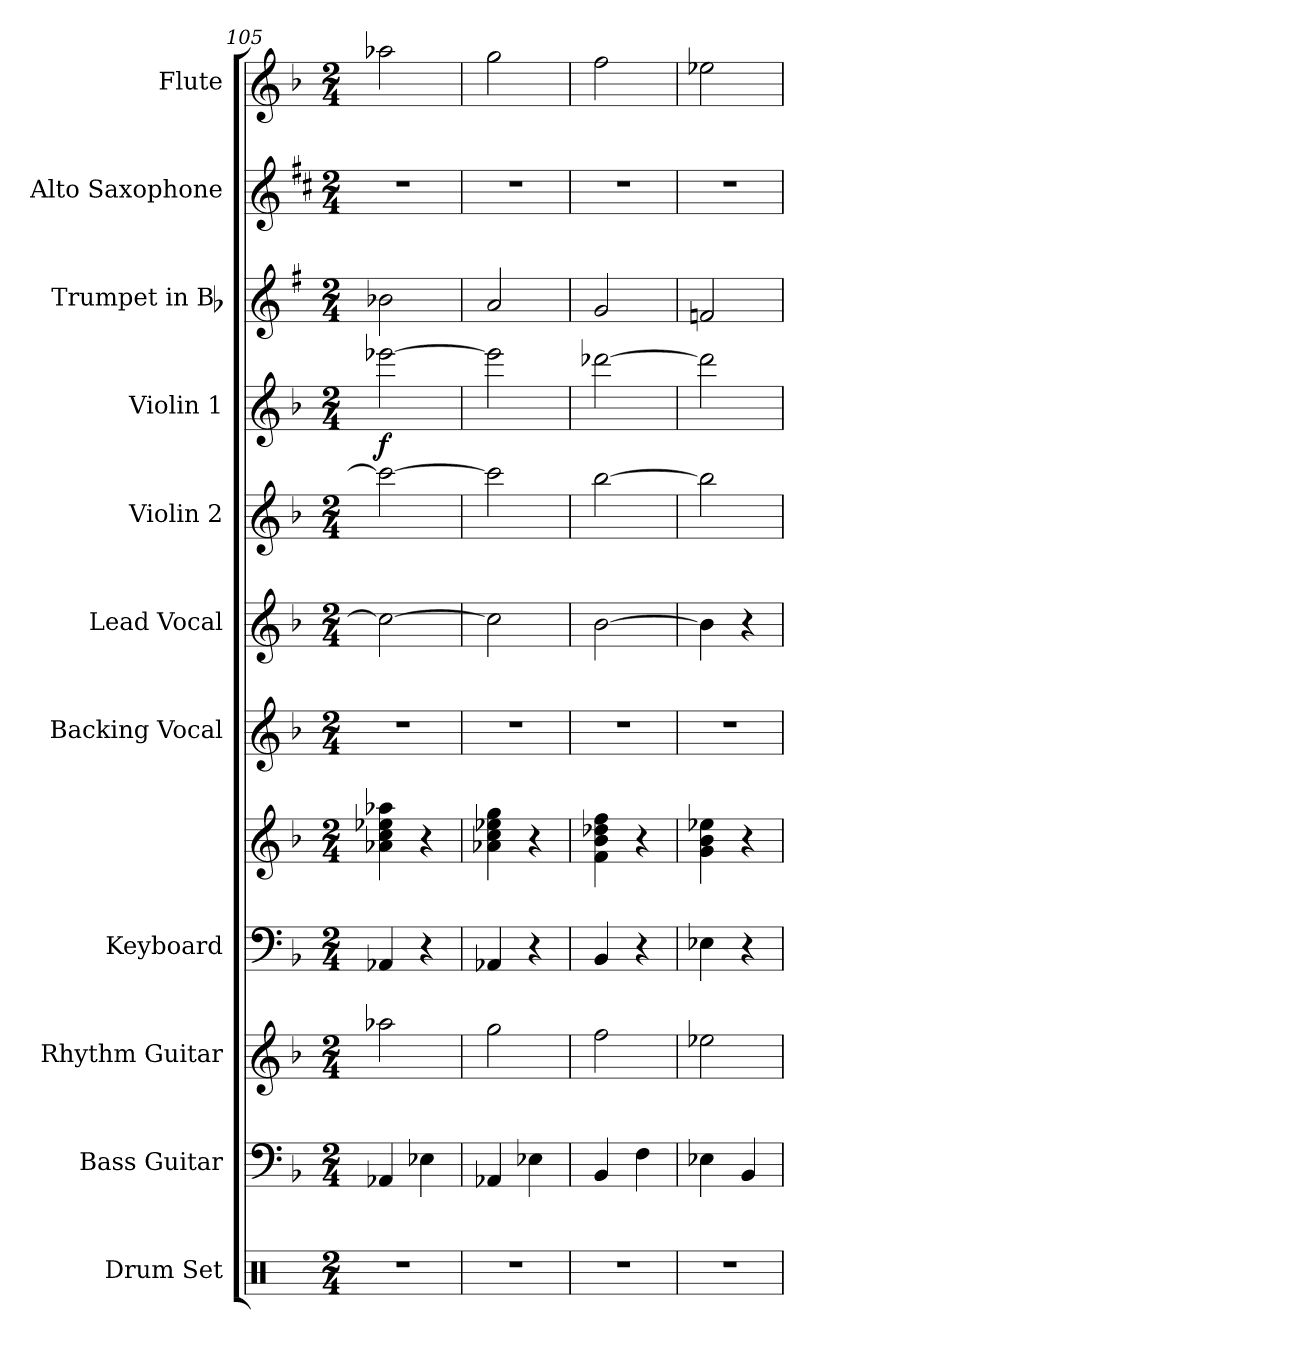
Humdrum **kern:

**kern	**kern	**kern	**kern	**kern	**kern	**kern	**kern	**kern	**dynam	**kern	**kern	**kern
*part11	*part10	*part9	*part8	*part8	*part7	*part6	*part5	*part4	*part4	*part3	*part2	*part1
*staff12	*staff11	*staff10	*staff9	*staff8	*staff7	*staff6	*staff5	*staff4	*staff4	*staff3	*staff2	*staff1
*I"Drum Set	*I"Bass Guitar	*I"Rhythm Guitar	*I"Keyboard	*	*I"Backing Vocal	*I"Lead Vocal	*I"Violin 2	*I"Violin 1	*	*I"Trumpet in Bb	*I"Alto Saxophone	*I"Flute
*I'Dr.	*I'Bass	*I'Rhy.	*I'Kbd.	*	*	*	*I'Vln. 2	*I'Vln. 1	*	*I'Tpt.	*I'Alto Sax.	*I'Fl.
*clefX	*clefF4	*clefG2	*clefF4	*clefG2	*clefG2	*clefG2	*clefG2	*clefG2	*	*clefG2	*clefG2	*clefG2
*	*ITrd7c12	*ITrd7c12	*	*	*	*	*	*	*	*ITrd1c2	*ITrd5c9	*
*k[]	*k[b-]	*k[b-]	*k[b-]	*k[b-]	*k[b-]	*k[b-]	*k[b-]	*k[b-]	*	*k[b-]	*k[b-]	*k[b-]
*C:	*F:	*F:	*F:	*F:	*F:	*F:	*F:	*F:	*	*F:	*F:	*F:
*M2/4	*M2/4	*M2/4	*M2/4	*M2/4	*M2/4	*M2/4	*M2/4	*M2/4	*	*M2/4	*M2/4	*M2/4
=105	=105	=105	=105	=105	=105	=105	=105	=105	=105	=105	=105	=105
!LO:N:vis=1	!	!	!	!	!LO:N:vis=1	!	!	!	!	!	!LO:N:vis=1	!
2r	4AAA-Xi/	2a-Xi\	4AA-Xi/	4a-Xi\ 4cci 4ee-Xi 4aa-Xi	2r	2cci\_<	2ccci\_>	[>2eee-Xi\	f	2a-Xi\	2r	2aa-Xi\
.	4EE-Xi\	.	4r	4r	.	.	.	.	.	.	.	.
=106	=106	=106	=106	=106	=106	=106	=106	=106	=106	=106	=106	=106
!LO:N:vis=1	!	!	!	!	!LO:N:vis=1	!	!	!	!	!	!LO:N:vis=1	!
2r	4AAA-Xi/	2gi\	4AA-Xi/	4a-Xi\ 4cci 4ee-Xi 4ggi	2r	2cci\]	2ccci\]	2eee-i\]	.	2gi/	2r	2ggi\
.	4EE-Xi\	.	4r	4r	.	.	.	.	.	.	.	.
=107	=107	=107	=107	=107	=107	=107	=107	=107	=107	=107	=107	=107
!LO:N:vis=1	!	!	!	!	!LO:N:vis=1	!	!	!	!	!	!LO:N:vis=1	!
2r	4BBB-i/	2fi\	4BB-i/	4fi\ 4b-i 4dd-Xi 4ffi	2r	[>2b-i\	[>2bb-i\	[>2ddd-Xi\	.	2fi/	2r	2ffi\
.	4FFi\	.	4r	4r	.	.	.	.	.	.	.	.
=108	=108	=108	=108	=108	=108	=108	=108	=108	=108	=108	=108	=108
!LO:N:vis=1	!	!	!	!	!LO:N:vis=1	!	!	!	!	!	!LO:N:vis=1	!
2r	4EE-Xi\	2e-Xi\	4E-Xi\	4gi\ 4b-i 4ee-Xi	2r	4b-i\]	2bb-i\]	2ddd-i\]	.	2e-Xi/	2r	2ee-Xi\
.	4BBB-i/	.	4r	4r	.	4r	.	.	.	.	.	.
=	=	=	=	=	=	=	=	=	=	=	=	=
*-	*-	*-	*-	*-	*-	*-	*-	*-	*-	*-	*-	*-
